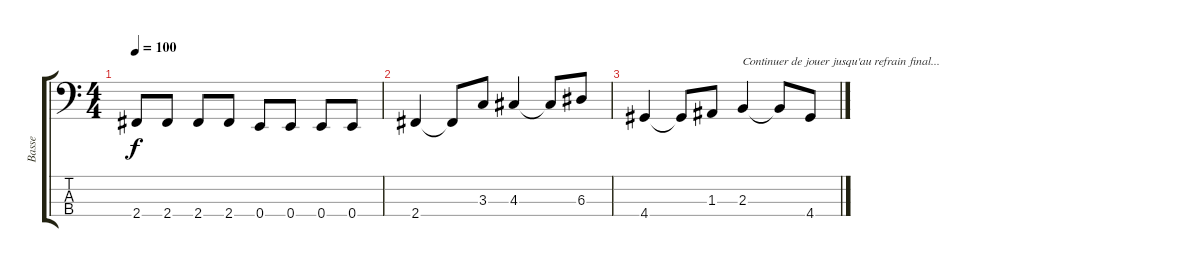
\track ("Basse" "Basse") {instrument electricbasspick}
\staff {score tabs}
\tuning (G2 D2 A1 E1) {hide}
\ts (4 4)
\tempo 100
\clef f4
\ks c
2.4.8{dy f} 2.4.8 2.4.8 2.4.8 0.4.8 0.4.8 0.4.8 0.4.8 |
2.4.4 2.4{t}.8 3.3.8 4.3.4 4.3{t}.8 6.3.8 |
4.4.4 4.4{t}.8 1.3.8 2.3.4{txt "Continuer de jouer jusqu'au refrain final..."} 2.3{t}.8 4.4.8
